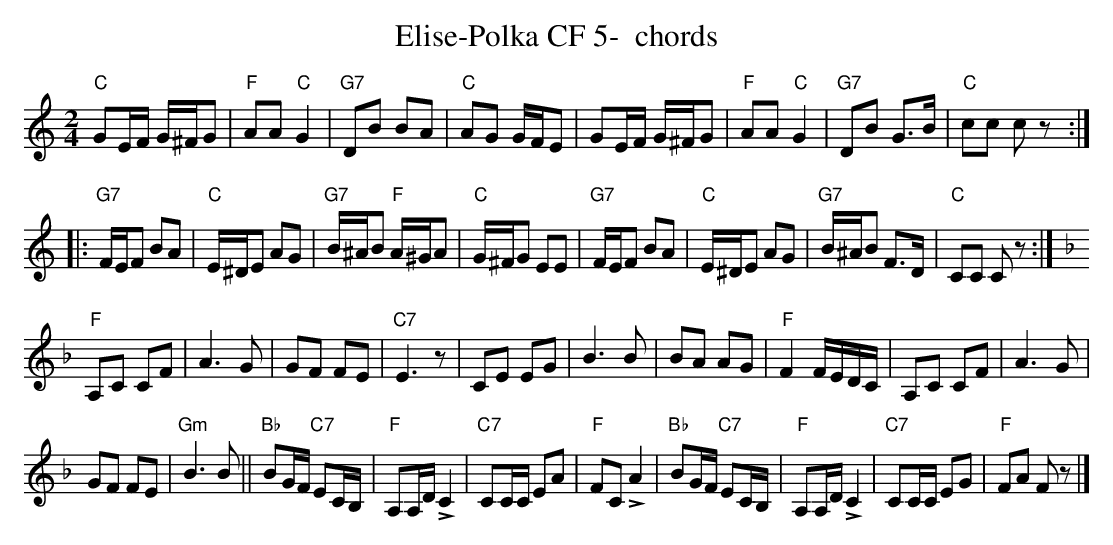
X:1
T:Elise-Polka CF 5-  chords
M:2/4
L:1/16
K:Cmaj%%MIDI gchordon
"C"G2EF G^FG2 | "F"A2A2"C"G4 | "G7"D2B2 B2A2 | "C"A2G2 GFE2 | G2EF G^FG2 | "F"A2A2"C"G4 | "G7"D2B2 G3B | "C"c2c2 c2z2 ::
"G7"FEF2 B2A2 | "C"E^DE2 A2G2 | "G7"B^AB2 "F"A^GA2 | "C"G^FG2 E2E2 | "G7"FEF2 B2A2 | "C"E^DE2 A2G2 | "G7"B^AB2 F3D | "C"C2C2 C2z2 :| [K:Fmaj] [L:1/8]
"F"A,C CF | A3G | GF FE | "C7"E3z | CE EG | B3B | BA AG | "F"F2 F/2E/2D/2C/2 | A,C CF | A3G |
GF FE | "Gm"B3B || [L:1/16] "Bb"B2GF "C7"E2CB, | "F"A,2A,D !>!C4 | "C7"C2CC E2A2 | "F"F2C2 !>!A4 | "Bb"B2GF "C7"E2CB, | "F"A,2A,D !>!C4 | "C7"C2CC E2G2 | "F"F2A2 F2z2 |]
